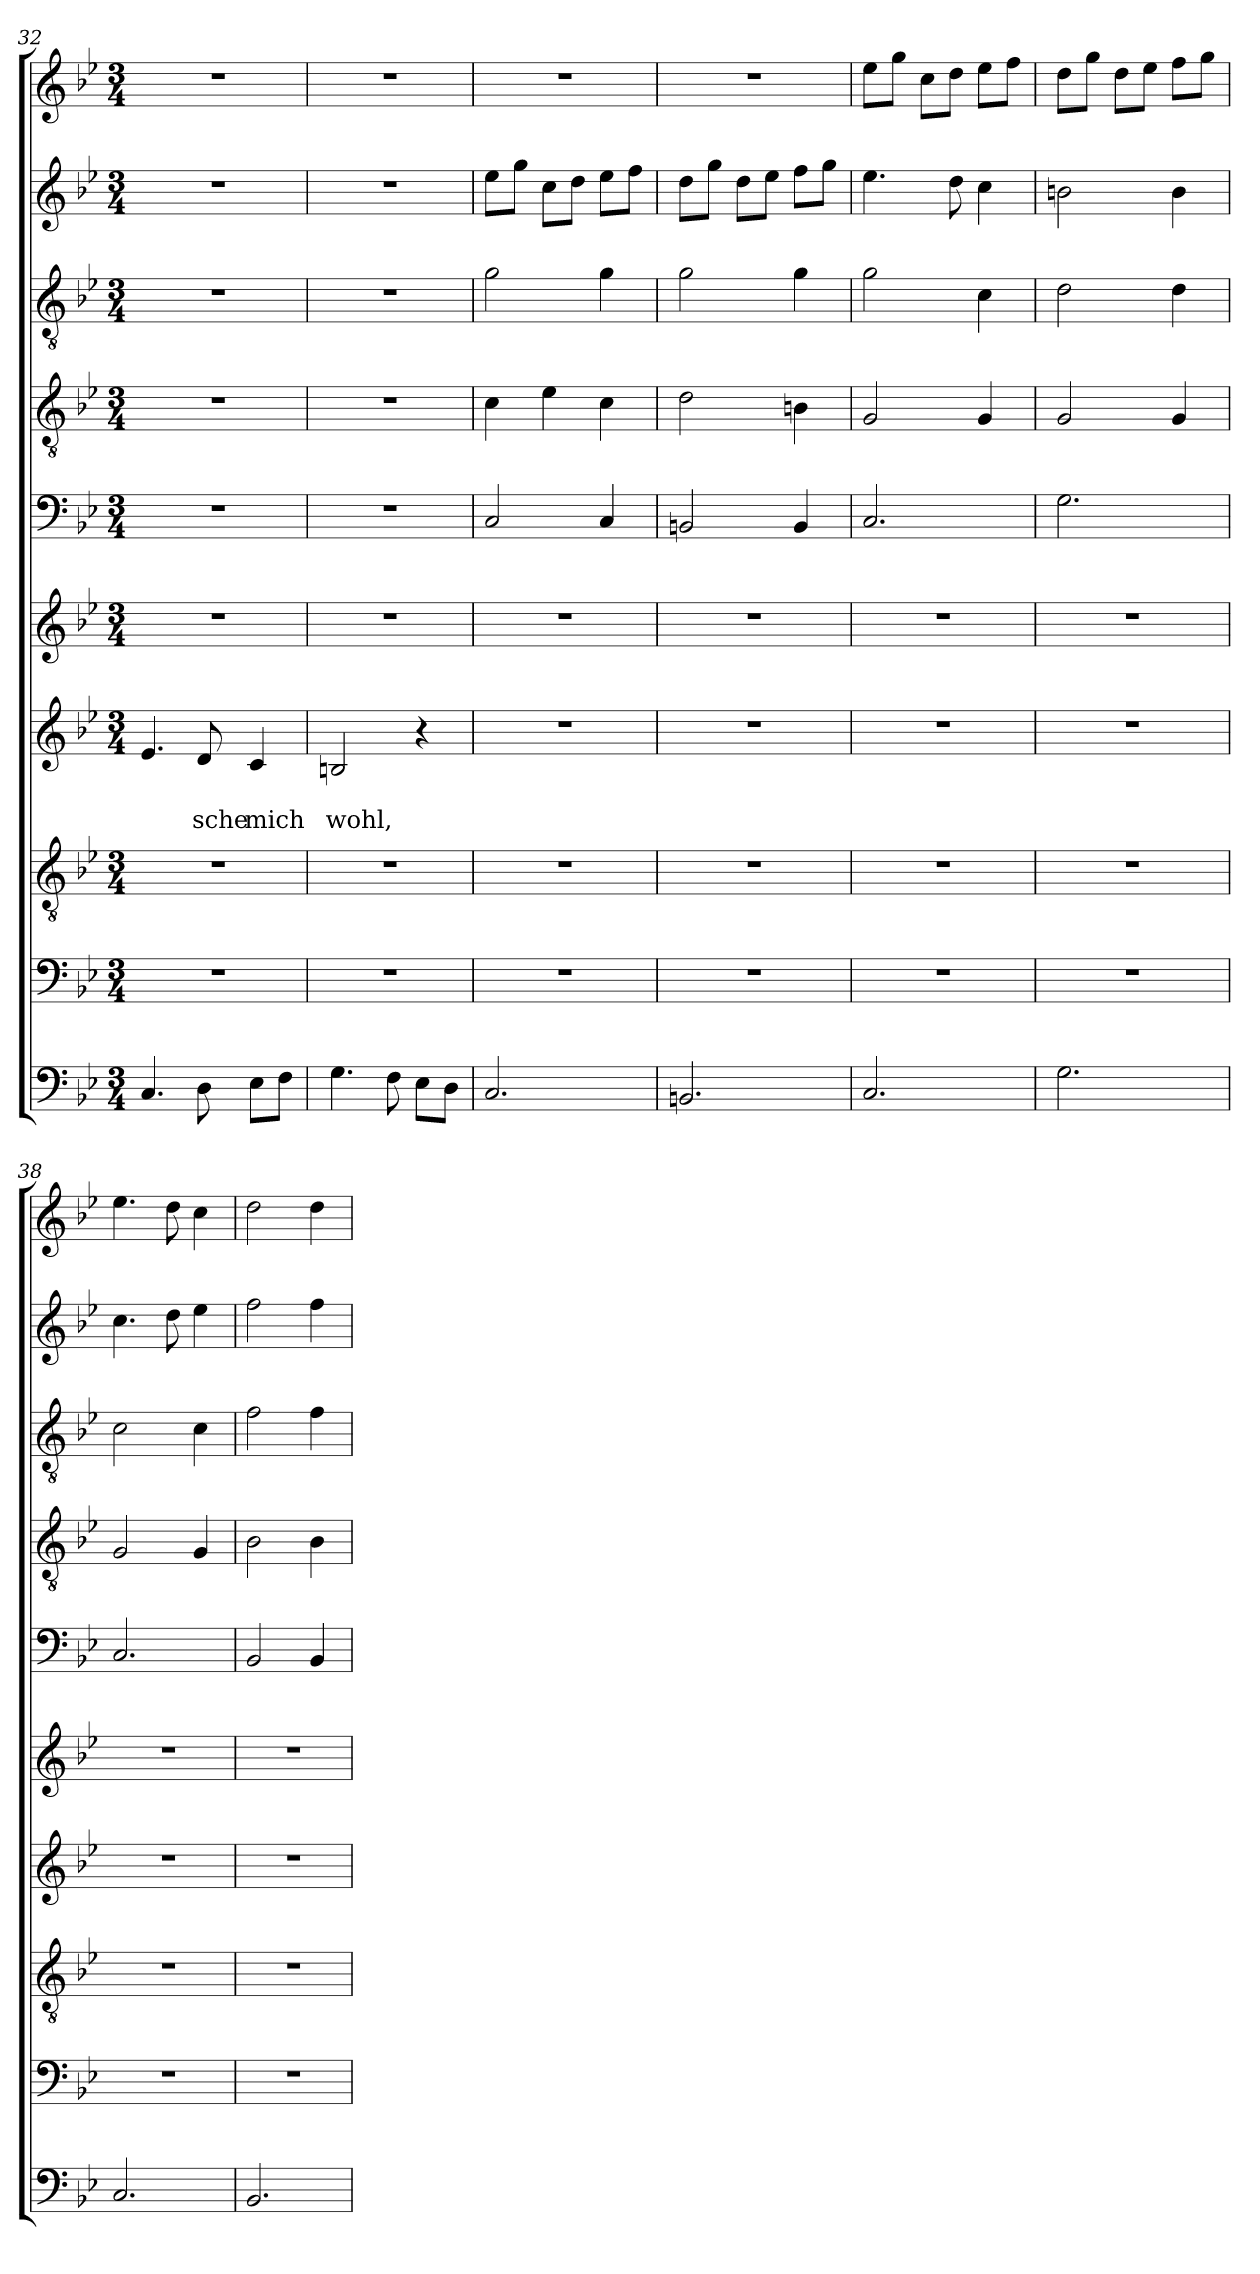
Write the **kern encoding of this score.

**kern	**kern	**kern	**kern	**text	**text	**kern	**kern	**kern	**kern	**kern	**kern
*part10	*part9	*part8	*part7	*part7	*part7	*part6	*part5	*part4	*part3	*part2	*part1
*staff10	*staff9	*staff8	*staff7	*staff7	*staff7	*staff6	*staff5	*staff4	*staff3	*staff2	*staff1
*clefF4	*clefF4	*clefGv2	*clefG2	*	*	*clefG2	*clefF4	*clefGv2	*clefGv2	*clefG2	*clefG2
*k[b-e-]	*k[b-e-]	*k[b-e-]	*k[b-e-]	*	*	*k[b-e-]	*k[b-e-]	*k[b-e-]	*k[b-e-]	*k[b-e-]	*k[b-e-]
*g:	*g:	*g:	*g:	*	*	*g:	*g:	*g:	*g:	*g:	*g:
*M3/4	*M3/4	*M3/4	*M3/4	*	*	*M3/4	*M3/4	*M3/4	*M3/4	*M3/4	*M3/4
=32	=32	=32	=32	=32	=32	=32	=32	=32	=32	=32	=32
4.C/	2.r	2.r	4.e-/	.	.	2.r	2.r	2.r	2.r	2.r	2.r
8D\	.	.	8d/	.	-sche	.	.	.	.	.	.
8E-\L	.	.	4c/	.	mich	.	.	.	.	.	.
8F\J	.	.	.	.	.	.	.	.	.	.	.
=33	=33	=33	=33	=33	=33	=33	=33	=33	=33	=33	=33
4.G\	2.r	2.r	2Bn/	.	wohl,	2.r	2.r	2.r	2.r	2.r	2.r
8F\	.	.	.	.	.	.	.	.	.	.	.
8E-\L	.	.	4r	.	.	.	.	.	.	.	.
8D\J	.	.	.	.	.	.	.	.	.	.	.
=34	=34	=34	=34	=34	=34	=34	=34	=34	=34	=34	=34
2.C/	2.r	2.r	2.r	.	.	2.r	2C/	4c\	2g\	8ee-\L	2.r
.	.	.	.	.	.	.	.	.	.	8gg\J	.
.	.	.	.	.	.	.	.	4e-\	.	8cc\L	.
.	.	.	.	.	.	.	.	.	.	8dd\J	.
.	.	.	.	.	.	.	4C/	4c\	4g\	8ee-\L	.
.	.	.	.	.	.	.	.	.	.	8ff\J	.
=35	=35	=35	=35	=35	=35	=35	=35	=35	=35	=35	=35
2.BBn/	2.r	2.r	2.r	.	.	2.r	2BBn/	2d\	2g\	8dd\L	2.r
.	.	.	.	.	.	.	.	.	.	8gg\J	.
.	.	.	.	.	.	.	.	.	.	8dd\L	.
.	.	.	.	.	.	.	.	.	.	8ee-\J	.
.	.	.	.	.	.	.	4BB/	4Bn\	4g\	8ff\L	.
.	.	.	.	.	.	.	.	.	.	8gg\J	.
=36	=36	=36	=36	=36	=36	=36	=36	=36	=36	=36	=36
2.C/	2.r	2.r	2.r	.	.	2.r	2.C/	2G/	2g\	4.ee-\	8ee-\L
.	.	.	.	.	.	.	.	.	.	.	8gg\J
.	.	.	.	.	.	.	.	.	.	.	8cc\L
.	.	.	.	.	.	.	.	.	.	8dd\	8dd\J
.	.	.	.	.	.	.	.	4G/	4c\	4cc\	8ee-\L
.	.	.	.	.	.	.	.	.	.	.	8ff\J
=37	=37	=37	=37	=37	=37	=37	=37	=37	=37	=37	=37
2.G\	2.r	2.r	2.r	.	.	2.r	2.G\	2G/	2d\	2bn\	8dd\L
.	.	.	.	.	.	.	.	.	.	.	8gg\J
.	.	.	.	.	.	.	.	.	.	.	8dd\L
.	.	.	.	.	.	.	.	.	.	.	8ee-\J
.	.	.	.	.	.	.	.	4G/	4d\	4b\	8ff\L
.	.	.	.	.	.	.	.	.	.	.	8gg\J
!!LO:LB:g=z
=38	=38	=38	=38	=38	=38	=38	=38	=38	=38	=38	=38
2.C/	2.r	2.r	2.r	.	.	2.r	2.C/	2G/	2c\	4.cc\	4.ee-\
.	.	.	.	.	.	.	.	.	.	8dd\	8dd\
.	.	.	.	.	.	.	.	4G/	4c\	4ee-\	4cc\
=39	=39	=39	=39	=39	=39	=39	=39	=39	=39	=39	=39
2.BB-/	2.r	2.r	2.r	.	.	2.r	2BB-/	2B-\	2f\	2ff\	2dd\
.	.	.	.	.	.	.	4BB-/	4B-\	4f\	4ff\	4dd\
=	=	=	=	=	=	=	=	=	=	=	=
*-	*-	*-	*-	*-	*-	*-	*-	*-	*-	*-	*-
